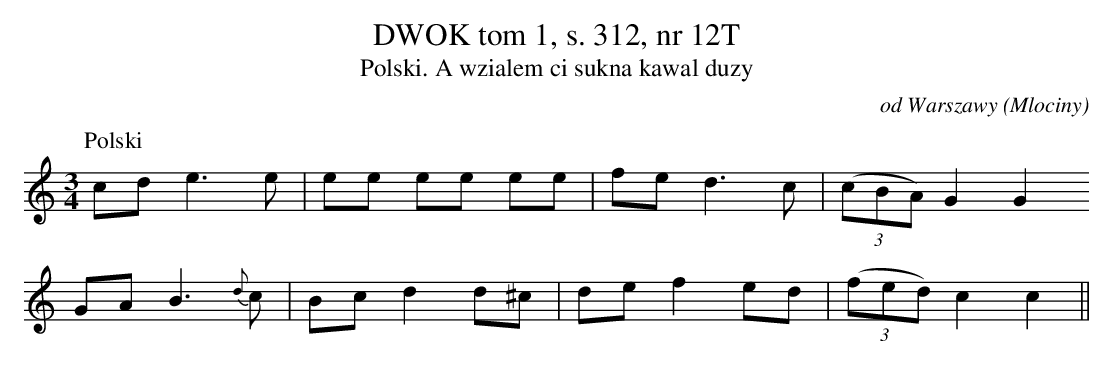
X:1
T: DWOK tom 1, s. 312, nr 12T
T: Polski. A wzialem ci sukna kawal duzy
O: od Warszawy (Mlociny)
M: 3/4
L: 1/8
K: C
P:Polski
cde3e | ee ee ee | fed3c | ((3cBA)G2G2
GA B3{d}c | Bc d2d^c | def2ed | ((3fed)c2c2||
